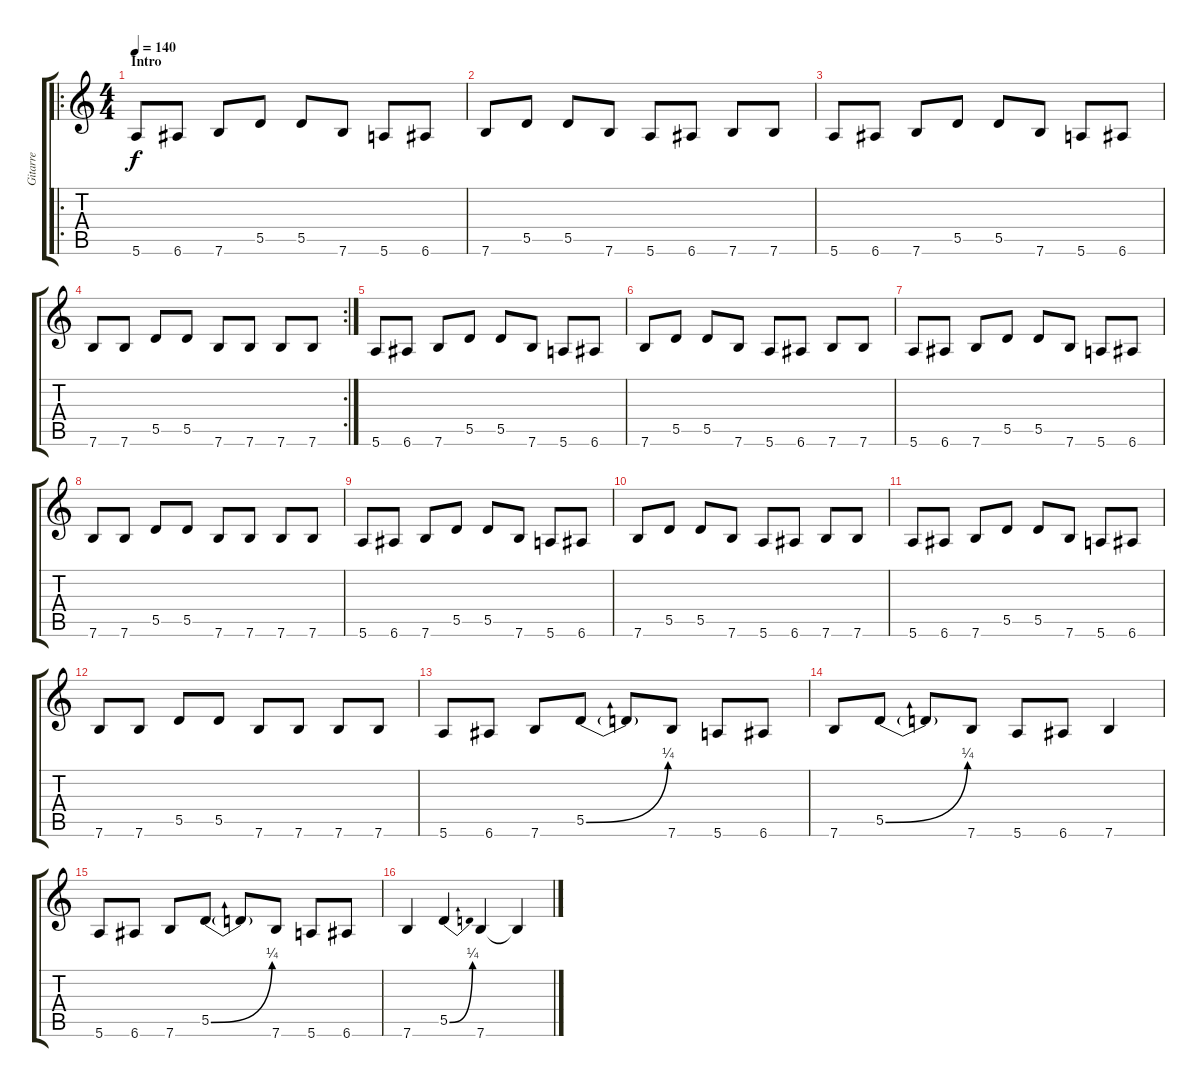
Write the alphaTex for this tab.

\track ("Gitarre" "Gitarre") {instrument overdrivenguitar}
\staff {score tabs}
\tuning (E4 B3 G3 D3 A2 E2) {hide}
\ro
\ts (4 4)
\section ("" "Intro")
\tempo 140
\clef g2
\ks c
5.6.8{dy f instrument overdrivenguitar} 6.6.8 7.6.8 5.5.8 5.5.8 7.6.8 5.6.8 6.6.8 |
7.6.8 5.5.8 5.5.8 7.6.8 5.6.8 6.6.8 7.6.8 7.6.8 |
5.6.8 6.6.8 7.6.8 5.5.8 5.5.8 7.6.8 5.6.8 6.6.8 |
\rc 2
7.6.8 7.6.8 5.5.8 5.5.8 7.6.8 7.6.8 7.6.8 7.6.8 |
5.6.8 6.6.8 7.6.8 5.5.8 5.5.8 7.6.8 5.6.8 6.6.8 |
7.6.8 5.5.8 5.5.8 7.6.8 5.6.8 6.6.8 7.6.8 7.6.8 |
5.6.8 6.6.8 7.6.8 5.5.8 5.5.8 7.6.8 5.6.8 6.6.8 |
7.6.8 7.6.8 5.5.8 5.5.8 7.6.8 7.6.8 7.6.8 7.6.8 |
5.6.8 6.6.8 7.6.8 5.5.8 5.5.8 7.6.8 5.6.8 6.6.8 |
7.6.8 5.5.8 5.5.8 7.6.8 5.6.8 6.6.8 7.6.8 7.6.8 |
5.6.8 6.6.8 7.6.8 5.5.8 5.5.8 7.6.8 5.6.8 6.6.8 |
7.6.8 7.6.8 5.5.8 5.5.8 7.6.8 7.6.8 7.6.8 7.6.8 |
5.6.8 6.6.8 7.6.8 5.5{be (bend 0 0 60 1)}.8 5.5{t}.8 7.6.8 5.6.8 6.6.8 |
7.6.8 5.5{be (bend 0 0 60 1)}.8 5.5{t}.8 7.6.8 5.6.8 6.6.8 7.6.4 |
5.6.8 6.6.8 7.6.8 5.5{be (bend 0 0 60 1)}.8 5.5{t}.8 7.6.8 5.6.8 6.6.8 |
7.6.4 5.5{be (bend 0 0 60 1)}.4 7.6.4 7.6{t}.4
